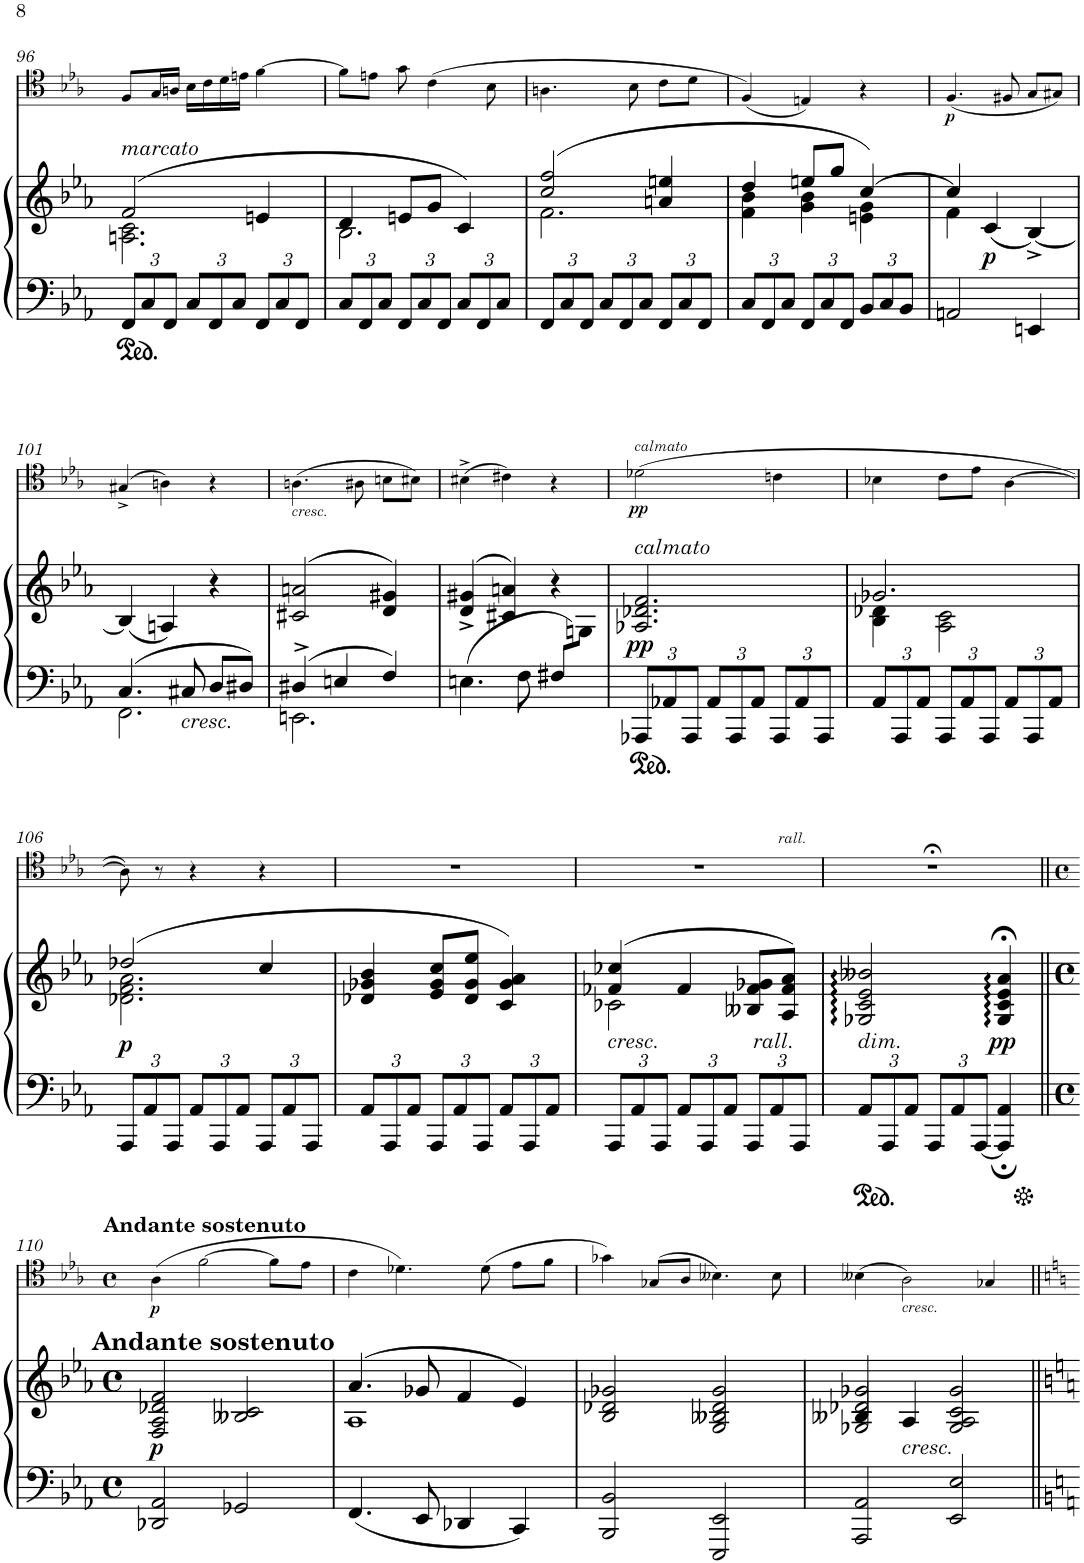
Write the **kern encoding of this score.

**kern	**kern	**dynam	**kern	**dynam
*part2	*part2	*part2	*part1	*part1
*staff3	*staff2	*staff2/3	*staff1	*staff1
*I"Piano	*	*	*I"Trombone	*
*I'Pno	*	*	*I'Trb	*
!!LO:PB:g=z
*clefF4	*clefG2	*	*clefC4	*
*k[b-e-a-]	*k[b-e-a-]	*	*k[b-e-a-]	*
*M3/4	*M3/4	*	*M3/4	*
*Xbrackettup	*	*	*	*
=96	=96	=96	=96	=96
*	*^	*	*	*
!	!LO:TX:a:i:t=marcato	!	!	!	!
12FF/L	(2f/	2.An\ 2.c\	.	8F/L	.
12C/	.	.	.	.	.
.	.	.	.	16G/L	.
12FF/J	.	.	.	.	.
.	.	.	.	16An/JJ	.
12C/L	.	.	.	16B-\LL	.
.	.	.	.	16c\	.
12FF/	.	.	.	.	.
.	.	.	.	16d\	.
12C/J	.	.	.	.	.
.	.	.	.	16en\JJ	.
12FF/L	4en/	.	.	[4f\	.
12C/	.	.	.	.	.
12FF/J	.	.	.	.	.
=97	=97	=97	=97	=97	=97
12C/L	4d/	2.B-\	.	8f\L]	.
12FF/	.	.	.	.	.
.	.	.	.	8en\J	.
12C/J	.	.	.	.	.
12FF/L	8en/L	.	.	8g\	.
12C/	.	.	.	.	.
.	8g/J	.	.	(4c\	.
12FF/J	.	.	.	.	.
12C/L	4c/)	.	.	.	.
12FF/	.	.	.	.	.
.	.	.	.	8B-\	.
12C/J	.	.	.	.	.
=98	=98	=98	=98	=98	=98
12FF/L	(2cc/ 2ff/	2.f\	.	4.An\	.
12C/	.	.	.	.	.
12FF/J	.	.	.	.	.
12C/L	.	.	.	.	.
12FF/	.	.	.	.	.
.	.	.	.	8B-\	.
12C/J	.	.	.	.	.
12FF/L	4an/ 4een/	.	.	8c\L	.
12C/	.	.	.	.	.
.	.	.	.	8d\J	.
12FF/J	.	.	.	.	.
=99	=99	=99	=99	=99	=99
12C/L	4dd/	4f\ 4b-\	.	(4F/)	.
12FF/	.	.	.	.	.
12C/J	.	.	.	.	.
12FF/L	8een/L	4g\ 4b-\	.	4En/)	.
12C/	.	.	.	.	.
.	8gg/J	.	.	.	.
12FF/J	.	.	.	.	.
12BB-/L	[4cc/)	4en\ 4g\	.	4r	.
12C/	.	.	.	.	.
12BB-/J	.	.	.	.	.
=100	=100	=100	=100	=100	=100
!	!	!	!	!	!LO:DY:b
2AAn/	4cc/]	4f\	.	(4.F/	p
!	!	!	!LO:DY:b	!	!
.	(4c/	4ryy	p	.	.
.	.	.	.	8F#X/	.
4EEn/	[4B-^/)	4ryy	.	8G/L	.
.	.	.	.	8G#X/J)	.
*	*v	*v	*	*	*
!!LO:LB:g=z
=101	=101	=101	=101	=101
*^	*	*	*	*
4.C/	2.FF\	(4B-/]	.	(4G#X^/	.
.	.	4An/)	.	4An\)	.
!LO:TX:b:i:t=cresc.	!	!	!	!	!
8C#X/	.	.	.	.	.
8D/L	.	4r	.	4r	.
8D#X/J	.	.	.	.	.
=102	=102	=102	=102	=102	=102
!	!	!	!	!LO:TX:b:i:t=cresc.	!
4D#X^/	2.EEn\	(>2c#X/ 2an/	.	(4.An\	.
4En/	.	.	.	.	.
.	.	.	.	8A#X\	.
4F/	.	4d/ 4g#X/)	.	8Bn\L	.
.	.	.	.	8B#X\J)	.
*v	*v	*	*	*	*
=103	=103	=103	=103	=103
*	*^	*	*	*
(4.En\	(>4d/^ 4g#X/^	8ryy	.	(4B#X^\	.
*	*v	*v	*	*	*
.	4c#X/ 4an/)	.	4c#X\)	.
8F\	.	.	.	.
8F#X/L	4r	.	4r	.
*	*^	*	*	*
8ryy	.	8Gn\J)	.	.	.
=104	=104	=104	=104	=104	=104
!	!	!	!	!LO:TX:a:i:t=calmato	!
!	!LO:TX:a:i:t=calmato	!	!	!	!
!	!	!	!LO:DY:b	!	!LO:DY:b
*	*v	*v	*	*	*
12AAA-X/L	2.A-X/ 2.d-X/ 2.f/	pp	(2d-X\	pp
12AA-X/	.	.	.	.
12AAA-/J	.	.	.	.
12AA-/L	.	.	.	.
12AAA-/	.	.	.	.
12AA-/J	.	.	.	.
12AAA-/L	.	.	4cn\	.
12AA-/	.	.	.	.
12AAA-/J	.	.	.	.
=105	=105	=105	=105	=105
*	*^	*	*	*
12AA-/L	2.g-X/	4B-\ 4d-X\	.	4B-X\	.
12AAA-/	.	.	.	.	.
12AA-/J	.	.	.	.	.
12AAA-/L	.	2A-\ 2c\	.	8c\L	.
12AA-/	.	.	.	.	.
.	.	.	.	8e-\J	.
12AAA-/J	.	.	.	.	.
12AA-/L	.	.	.	[4A-\	.
12AAA-/	.	.	.	.	.
12AA-/J	.	.	.	.	.
!!LO:LB:g=z
=106	=106	=106	=106	=106	=106
!	!	!	!LO:DY:b	!	!
12AAA-/L	(2dd-X/	2.d-X\ 2.f\ 2.a-\	p	8A-\])	.
12AA-/	.	.	.	.	.
.	.	.	.	8r	.
12AAA-/J	.	.	.	.	.
12AA-/L	.	.	.	4r	.
12AAA-/	.	.	.	.	.
12AA-/J	.	.	.	.	.
12AAA-/L	4cc/	.	.	4r	.
12AA-/	.	.	.	.	.
12AAA-/J	.	.	.	.	.
*	*v	*v	*	*	*
=107	=107	=107	=107	=107
12AA-/L	4d-X/ 4g-X/ 4b-/	.	2.r	.
12AAA-/	.	.	.	.
12AA-/J	.	.	.	.
12AAA-/L	8e-/ 8g-/ 8cc/L	.	.	.
12AA-/	.	.	.	.
.	8d-/ 8g-/ 8ee-/J	.	.	.
12AAA-/J	.	.	.	.
12AA-/L	4c/ 4g-/ 4a-/)	.	.	.
12AAA-/	.	.	.	.
12AA-/J	.	.	.	.
=108	=108	=108	=108	=108
*	*^	*	*	*
!	!LO:TX:b:i:t=cresc.	!	!	!	!
12AAA-/L	(4f-X/ 4cc-X/	2c-X\	.	2.r	.
12AA-/	.	.	.	.	.
12AAA-/J	.	.	.	.	.
12AA-/L	4f-/	.	.	.	.
12AAA-/	.	.	.	.	.
12AA-/J	.	.	.	.	.
!	!LO:TX:b:i:t=rall.	!	!	!	!
12AAA-/L	8B--X/ 8f-/ 8g-X/L	4ryy	.	.	.
12AA-/	.	.	.	.	.
.	8A-/ 8f-/ 8a-/J)	.	.	.	.
12AAA-/J	.	.	.	.	.
*	*v	*v	*	*	*
=109	=109	=109	=109	=109
!	!	!	!LO:TX:a:i:t=rall.	!
!	!LO:TX:b:i:t=dim.	!	!	!
12AA-/L	2G-X/ 2c/ 2e-/ 2b--X/	.	2.r;<	.
12AAA-/	.	.	.	.
12AA-/J	.	.	.	.
12AAA-/L	.	.	.	.
12AA-/	.	.	.	.
[12AAA-/J	.	.	.	.
!	!	!LO:DY:b	!	!
4AAA-/]; 4AA-/;	4G-/;< 4c/;< 4e-/;< 4a-/;<	pp	.	.
!!LO:LB:g=z
=110||	=110||	=110||	=110||	=110||
*M4/4	*M4/4	*	*M4/4	*
*met(c)	*met(c)	*	*met(c)	*
!	!	!	!LO:TX:a:B:t=Andante sostenuto	!
!	!LO:TX:a:B:t=Andante sostenuto	!	!	!
!	!	!LO:DY:b	!	!LO:DY:b
2DD-X/ 2AA-/	2F/ 2A-/ 2d-X/ 2f/	p	(4A-\	p
.	.	.	[2f\	.
2GG-X/	2B--X/ 2c/	.	.	.
.	.	.	8f\L]	.
.	.	.	8e-\J	.
=111	=111	=111	=111	=111
*	*^	*	*	*
4.FF/	(4.a-/	1A-	.	4c\	.
.	.	.	.	4.d-X\)	.
8EE-/	8g-X/	.	.	.	.
4DD-X/	4f/	.	.	.	.
.	.	.	.	(8d-\	.
4CC/	4e-/)	.	.	8e-\L	.
.	.	.	.	8f\J	.
*	*v	*v	*	*	*
=112	=112	=112	=112	=112
2BBB-/ 2BB-/	2B-/ 2d-X/ 2g-X/	.	4g-X\)	.
.	.	.	(8G-X/L	.
.	.	.	8A-/J	.
2EEE-/ 2EE-/	2G/ 2B--X/ 2d-/ 2g-/	.	4.B--X\)	.
.	.	.	8B--\	.
=113	=113	=113	=113	=113
*	*^	*	*	*
2AAA-/ 2AA-/	2G-X/ 2d-X/ 2g-X/	4B--X/	.	(4B--X\	.
!	!	!	!	!LO:TX:b:i:t=cresc.	!
!	!	!LO:TX:b:i:t=cresc.	!	!	!
.	.	4A-/	.	2A-\)	.
2EE-/ 2E-/	2G-/ 2c/ 2g-/	2A-/	.	.	.
.	.	.	.	4G-X/	.
*	*v	*v	*	*	*
=||	=||	=||	=||	=||
*-	*-	*-	*-	*-
